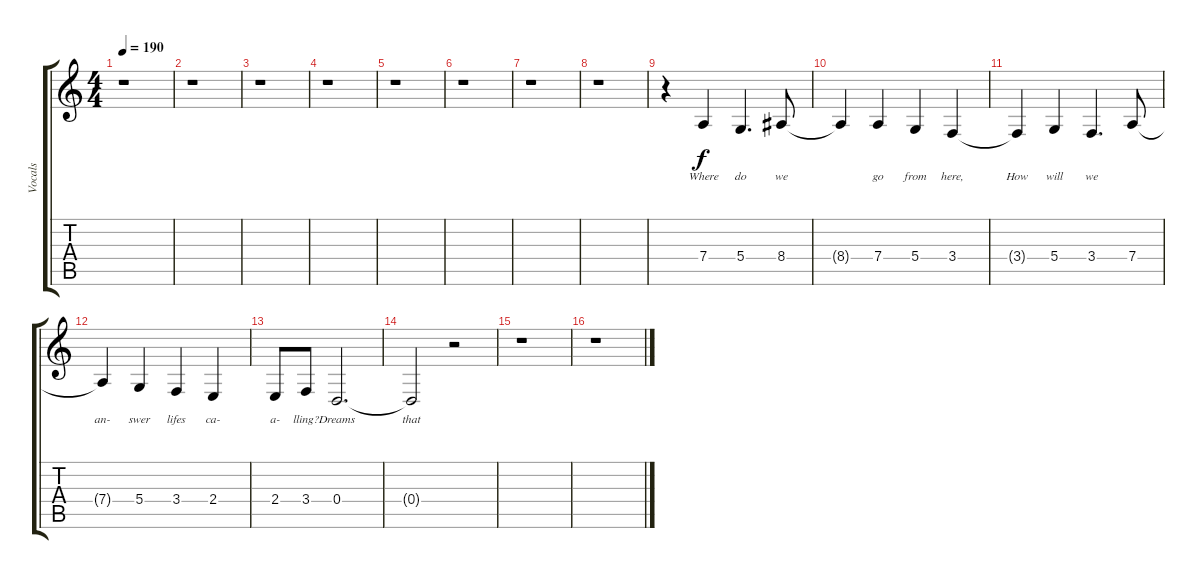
\track ("Vocals" "Vocals") {instrument choiraahs}
\staff {score tabs}
\tuning (E4 B3 G3 D3 A2 E2) {hide}
\ts (4 4)
\tempo 190
\clef g2
\ks c
r.1{dy f} |
r.1 |
r.1 |
r.1 |
r.1 |
r.1 |
r.1 |
r.1 |
r.4 7.4.4{lyrics (0 "Where") lyrics (1 "") lyrics (2 "") lyrics (3 "") lyrics (4 "")} 5.4.4{d lyrics (0 "do") lyrics (1 "") lyrics (2 "") lyrics (3 "") lyrics (4 "")} 8.4.8{lyrics (0 "we") lyrics (1 "") lyrics (2 "") lyrics (3 "") lyrics (4 "")} |
8.4{t}.4{lyrics (0 "") lyrics (1 "") lyrics (2 "") lyrics (3 "") lyrics (4 "")} 7.4.4{lyrics (0 "go") lyrics (1 "") lyrics (2 "") lyrics (3 "") lyrics (4 "")} 5.4.4{lyrics (0 "from") lyrics (1 "") lyrics (2 "") lyrics (3 "") lyrics (4 "")} 3.4.4{lyrics (0 "here,") lyrics (1 "") lyrics (2 "") lyrics (3 "") lyrics (4 "")} |
3.4{t}.4{lyrics (0 "How") lyrics (1 "") lyrics (2 "") lyrics (3 "") lyrics (4 "")} 5.4.4{lyrics (0 "will") lyrics (1 "") lyrics (2 "") lyrics (3 "") lyrics (4 "")} 3.4.4{d lyrics (0 "we") lyrics (1 "") lyrics (2 "") lyrics (3 "") lyrics (4 "")} 7.4.8{lyrics (0 "") lyrics (1 "") lyrics (2 "") lyrics (3 "") lyrics (4 "")} |
7.4{t}.4{lyrics (0 "an-") lyrics (1 "") lyrics (2 "") lyrics (3 "") lyrics (4 "")} 5.4.4{lyrics (0 "swer") lyrics (1 "") lyrics (2 "") lyrics (3 "") lyrics (4 "")} 3.4.4{lyrics (0 "lifes") lyrics (1 "") lyrics (2 "") lyrics (3 "") lyrics (4 "")} 2.4.4{lyrics (0 "ca-") lyrics (1 "") lyrics (2 "") lyrics (3 "") lyrics (4 "")} |
2.4.8{lyrics (0 "a-") lyrics (1 "") lyrics (2 "") lyrics (3 "") lyrics (4 "")} 3.4.8{lyrics (0 "lling?") lyrics (1 "") lyrics (2 "") lyrics (3 "") lyrics (4 "")} 0.4.2{d lyrics (0 "Dreams") lyrics (1 "") lyrics (2 "") lyrics (3 "") lyrics (4 "")} |
0.4{t}.2{lyrics (0 "that") lyrics (1 "") lyrics (2 "") lyrics (3 "") lyrics (4 "")} r.2 |
r.1 |
r.1
